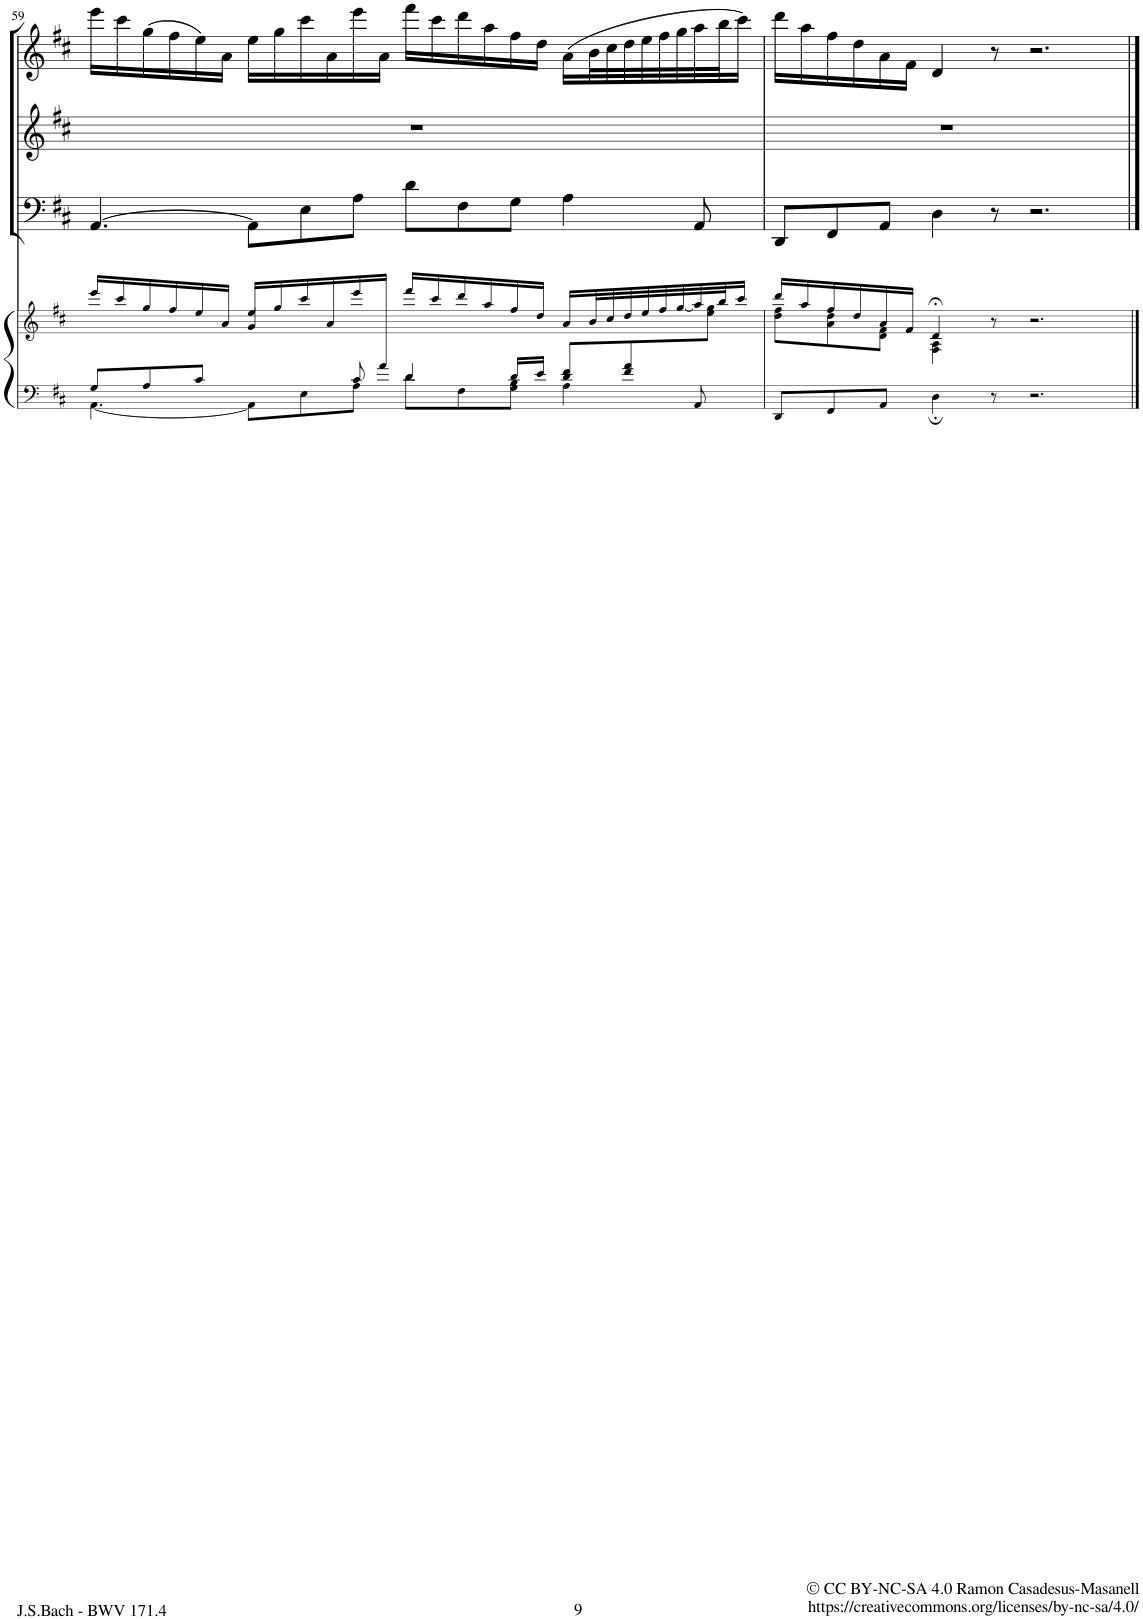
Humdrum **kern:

**kern	**kern	**kern	**kern	**kern
*part4	*part4	*part3	*part2	*part1
*staff5	*staff4	*staff3	*staff2	*staff1
*I"Piano reduction	*	*I"Continuo	*I"Soprano	*I"Violino solo
*I'Pno	*	*	*	*I'Vln
!!LO:PB:g=z
*clefF4	*clefG2	*clefF4	*clefG2	*clefG2
*k[f#c#]	*k[f#c#]	*k[f#c#]	*k[f#c#]	*k[f#c#]
*M12/8	*M12/8	*M12/8	*M12/8	*M12/8
=59	=59	=59	=59	=59
*^	*^	*	*	*
*	*^	*	*	*	*	*
8.ryy	8G/L	[4.AA\	16eee/LL	4.ryy	[4.AA/	1.r	16eee\LL
.	.	.	16ccc#/	.	.	.	16ccc#\
.	8A/	.	16gg/	.	.	.	(16gg\
.	.	.	16ff#/	.	.	.	16ff#\
.	8c#/J	.	16ee/	.	.	.	16ee\)
.	.	.	16a/JJ	.	.	.	16a\JJ
.	4ryy	8AA\L]	16ee/LL	4g/	8AA\L]	.	16ee\LL
.	.	.	16gg/	.	.	.	16gg\
.	.	8E\	16ccc#/	.	8E\	.	16ccc#\
.	.	.	16a/	.	.	.	16a\
.	8c#/	8A\J	16eee/	2.ryy	8A\J	.	16eee\
16a/JJ	.	.	16ryy	.	.	.	16a\JJ
2.ryy	4d/	8d\L	16fff#/LL	.	8d\L	.	16fff#\LL
.	.	.	16ccc#/	.	.	.	16ccc#\
.	.	8F#\	16ddd/	.	8F#\	.	16ddd\
.	.	.	16aa/	.	.	.	16aa\
.	16d/LL	8G\ 8B\J	16ff#/	.	8G\J	.	16ff#\
.	16e/JJ	.	16dd/JJ	.	.	.	16dd\JJ
.	8d/ 8f#/L	4A\	16a/LL	.	4A\	.	(16a\LL
.	.	.	32b/L	.	.	.	32b\L
.	.	.	32cc#/	.	.	.	32cc#\
.	8f#/ 8a/	.	32dd/	.	.	.	32dd\
.	.	.	32ee/	.	.	.	32ee\
.	.	.	32ff#/	.	.	.	32ff#\
.	.	.	[<32gg/	.	.	.	32gg\
.	8ryy	8AA/	32aa/	8ee\ 8gg\]J	8AA/	.	32aa\
.	.	.	32bb/J	.	.	.	32bb\J
.	.	.	16ccc#/JJ	.	.	.	16ccc#\JJ)
*	*v	*v	*	*	*	*	*
=60	=60	=60	=60	=60	=60	=60
8DD/L	8ryy	16ddd/LL	8dd\ 8ff#\L	8DD/L	1.r	16ddd\LL
.	.	16aa/	.	.	.	16aa\
*v	*v	*	*	*	*	*
8FF#/	16ff#/	8a\ 8dd\	8FF#/	.	16ff#\
.	16dd/	.	.	.	16dd\
8AA/J	16a/	8d\ 8f#\J	8AA/J	.	16a\
.	16f#/JJ	.	.	.	16f#\JJ
4D;\	4d;</	4F#\ 4A\	4D\	.	4d/
*^	*	*	*	*	*
8r	8ryy	8r	2..ryy	8r	.	8r
2.r	2.ryy	2.r	.	2.r	.	2.r
*v	*v	*	*	*	*	*
*	*v	*v	*	*	*
==	==	==	==	==
*-	*-	*-	*-	*-
